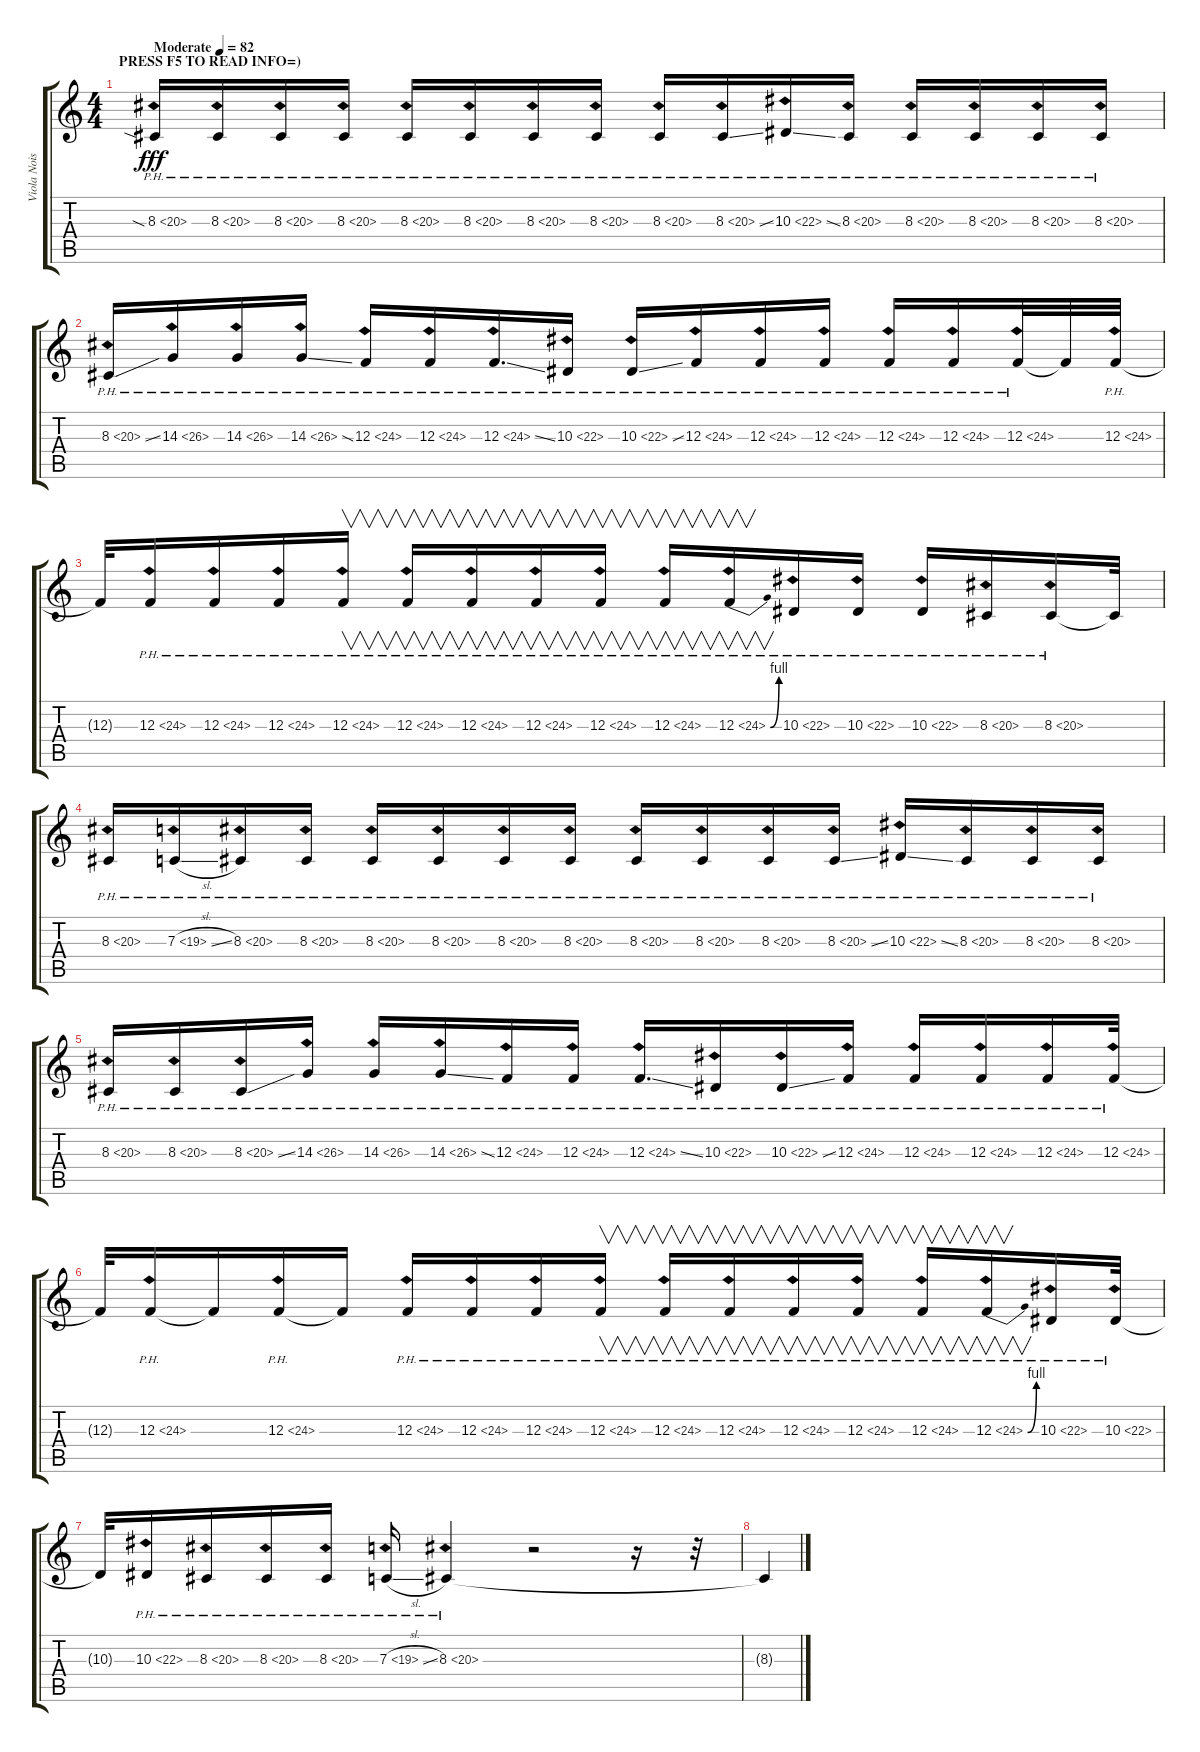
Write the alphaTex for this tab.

\track ("Viola Noise 2" "Viola Nois") {instrument stringensemble1}
\staff {score tabs}
\tuning (D4 A3 F3 C3 G2 C2) {hide}
\ts (4 4)
\section ("" "PRESS F5 TO READ INFO=)")
\tempo (82 "Moderate")
\clef g2
\ks c
8.3{ph 12 sia}.16{dy fff instrument stringensemble1} 8.3{ph 12}.16 8.3{ph 12}.16 8.3{ph 12}.16 8.3{ph 12}.16 8.3{ph 12}.16 8.3{ph 12}.16 8.3{ph 12}.16 8.3{ph 12}.16 8.3{ph 12 ss}.16 10.3{ph 12 ss}.16 8.3{ph 12}.16 8.3{ph 12}.16 8.3{ph 12}.16 8.3{ph 12}.16 8.3{ph 12}.16 |
8.3{ph 12 ss}.16 14.3{ph 12}.16 14.3{ph 12}.16 14.3{ph 12 ss}.16 12.3{ph 12}.16 12.3{ph 12}.16 12.3{ph 12 ss}.16{d} 10.3{ph 12}.16 10.3{ph 12 ss}.16 12.3{ph 12}.16 12.3{ph 12}.16 12.3{ph 12}.16 12.3{ph 12}.16 12.3{ph 12}.16 12.3{ph 12}.32 12.3{t}.32 12.3{ph 12}.32 |
12.3{t}.32 12.3{ph 12}.16 12.3{ph 12}.16 12.3{ph 12}.16 12.3{ph 12}.16{v} 12.3{ph 12}.16{v} 12.3{ph 12}.16{v} 12.3{ph 12}.16{v} 12.3{ph 12}.16{v} 12.3{ph 12}.16{v} 12.3{be (bend 0 0 60 4) ph 12}.16{v} 10.3{ph 12}.16 10.3{ph 12}.16 10.3{ph 12}.16 8.3{ph 12}.16 8.3{ph 12}.16 8.3{t}.32 |
8.3{ph 12}.16 7.3{ph 12 sl}.16 8.3{ph 12}.16 8.3{ph 12}.16 8.3{ph 12}.16 8.3{ph 12}.16 8.3{ph 12}.16 8.3{ph 12}.16 8.3{ph 12}.16 8.3{ph 12}.16 8.3{ph 12}.16 8.3{ph 12 ss}.16 10.3{ph 12 ss}.16 8.3{ph 12}.16 8.3{ph 12}.16 8.3{ph 12}.16 |
8.3{ph 12}.16 8.3{ph 12}.16 8.3{ph 12 ss}.16 14.3{ph 12}.16 14.3{ph 12}.16 14.3{ph 12 ss}.16 12.3{ph 12}.16 12.3{ph 12}.16 12.3{ph 12 ss}.16{d} 10.3{ph 12}.16 10.3{ph 12 ss}.16 12.3{ph 12}.16 12.3{ph 12}.16 12.3{ph 12}.16 12.3{ph 12}.16 12.3{ph 12}.32 |
12.3{t}.32 12.3{ph 12}.16 12.3{t}.16 12.3{ph 12}.16 12.3{t}.16 12.3{ph 12}.16 12.3{ph 12}.16 12.3{ph 12}.16 12.3{ph 12}.16{v} 12.3{ph 12}.16{v} 12.3{ph 12}.16{v} 12.3{ph 12}.16{v} 12.3{ph 12}.16{v} 12.3{ph 12}.16{v} 12.3{be (bend 0 0 60 4) ph 12}.16{v} 10.3{ph 12}.16 10.3{ph 12}.32 |
10.3{t}.32 10.3{ph 12}.16 8.3{ph 12}.16 8.3{ph 12}.16 8.3{ph 12}.16 7.3{ph 12 sl}.16 8.3{ph 12}.4 r.2 r.16 r.32 |
8.3{t}.4
